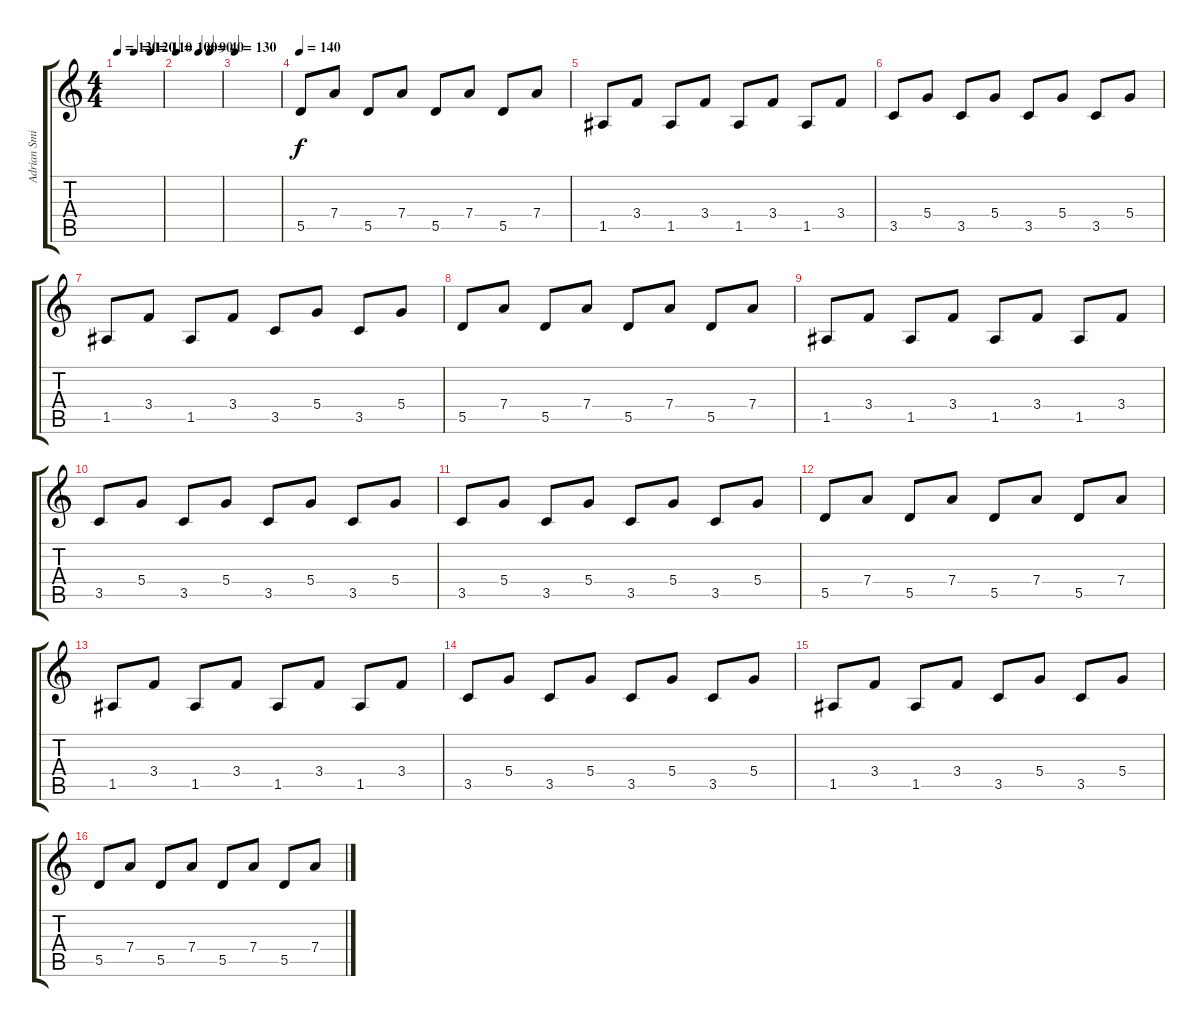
\track ("Adrian Smith" "Adrian Smi") {instrument distortionguitar}
\staff {score tabs}
\tuning (E4 B3 G3 D3 A2 E2) {hide}
\ts (4 4)
\tempo 130
\tempo (120 0.375)
\tempo (110 0.75)
\clef g2
\ks c
|
\tempo 100
\tempo (90 0.5)
\tempo (40 0.75)
|
\tempo 130
|
\tempo 140
5.5.8{volume 12 instrument electricguitarjazz} 7.4.8 5.5.8 7.4.8 5.5.8 7.4.8 5.5.8 7.4.8 |
1.5.8 3.4.8 1.5.8 3.4.8 1.5.8 3.4.8 1.5.8 3.4.8 |
3.5.8 5.4.8 3.5.8 5.4.8 3.5.8 5.4.8 3.5.8 5.4.8 |
1.5.8 3.4.8 1.5.8 3.4.8 3.5.8 5.4.8 3.5.8 5.4.8 |
5.5.8 7.4.8 5.5.8 7.4.8 5.5.8 7.4.8 5.5.8 7.4.8 |
1.5.8 3.4.8 1.5.8 3.4.8 1.5.8 3.4.8 1.5.8 3.4.8 |
3.5.8 5.4.8 3.5.8 5.4.8 3.5.8 5.4.8 3.5.8 5.4.8 |
3.5.8 5.4.8 3.5.8 5.4.8 3.5.8 5.4.8 3.5.8 5.4.8 |
5.5.8 7.4.8 5.5.8 7.4.8 5.5.8 7.4.8 5.5.8 7.4.8 |
1.5.8 3.4.8 1.5.8 3.4.8 1.5.8 3.4.8 1.5.8 3.4.8 |
3.5.8 5.4.8 3.5.8 5.4.8 3.5.8 5.4.8 3.5.8 5.4.8 |
1.5.8 3.4.8 1.5.8 3.4.8 3.5.8 5.4.8 3.5.8 5.4.8 |
5.5.8 7.4.8 5.5.8 7.4.8 5.5.8 7.4.8 5.5.8 7.4.8
